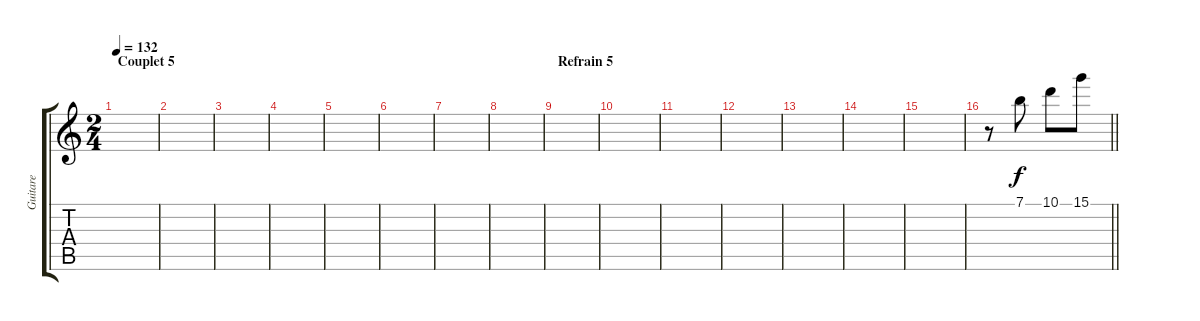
\track ("Guitare" "Guitare") {instrument acousticguitarnylon}
\staff {score tabs}
\tuning (E4 B3 G3 D3 A2 E2) {hide}
\ts (2 4)
\section ("" "Couplet 5")
\tempo 132
\clef g2
\ks c
|
|
|
|
|
|
|
|
\section ("" "Refrain 5")
|
|
|
|
|
|
|
\barLineRight lightlight
r.8 7.1.8 10.1.8 15.1.8
